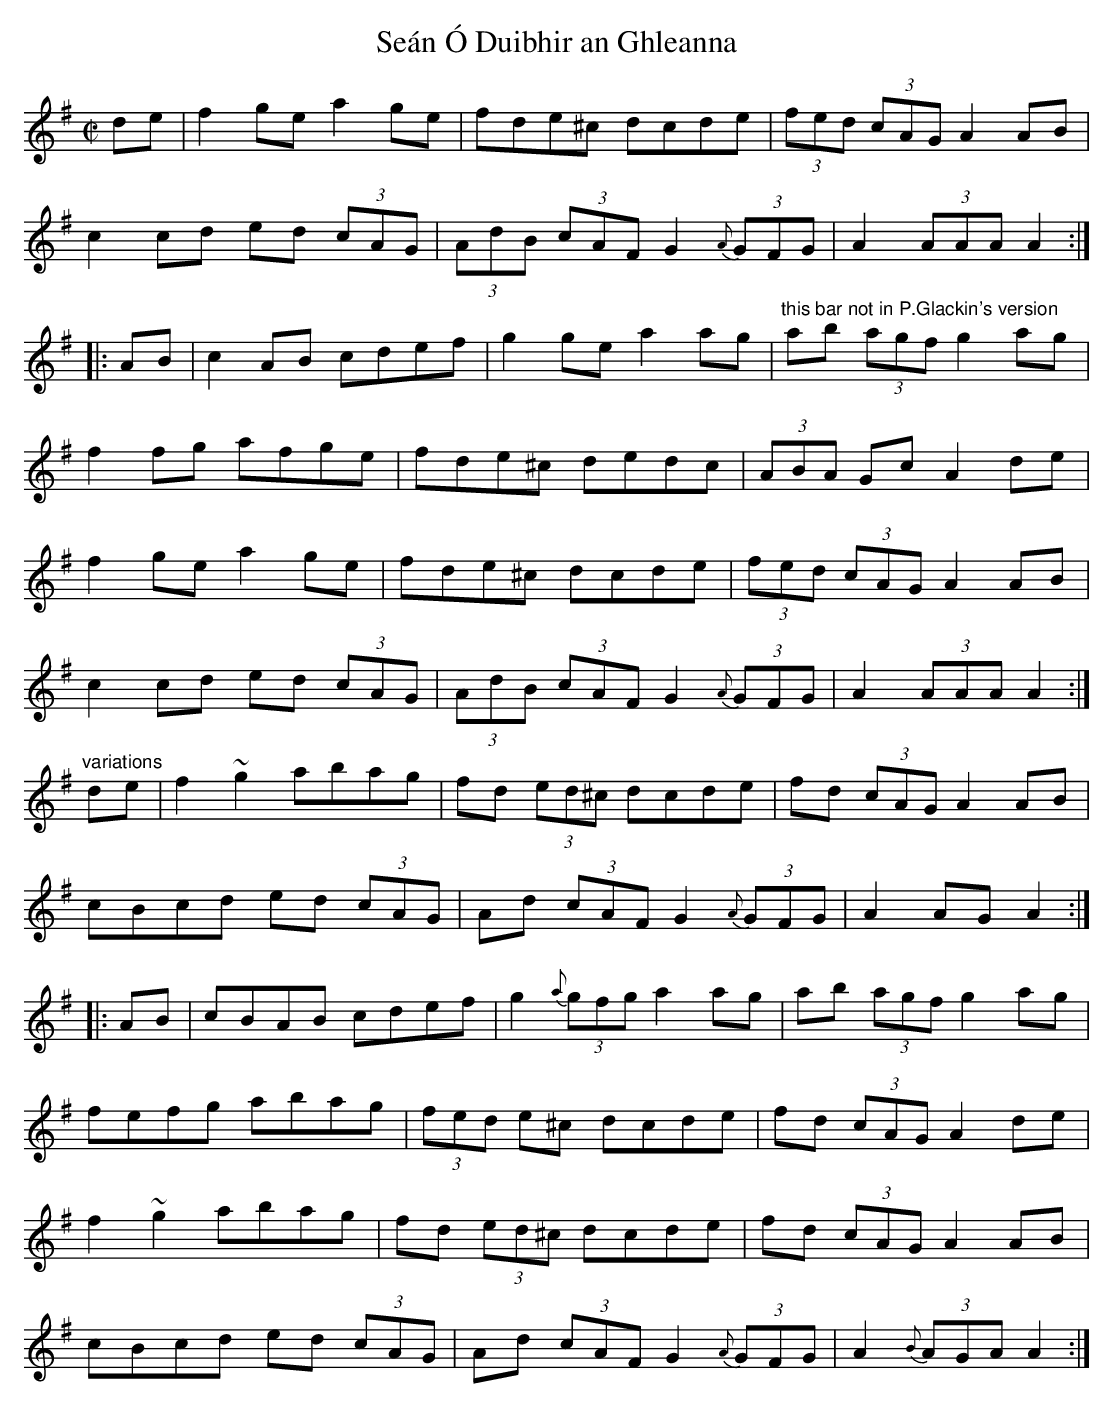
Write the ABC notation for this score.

X:1
T:Se\'an \'O Duibhir an Ghleanna
M:C|
K:Dmix
de|f2ge a2ge|fde^c dcde|(3fed (3cAG A2AB|
c2cd ed (3cAG|(3AdB (3cAF G2 {A}(3GFG|A2 (3AAA A2:|
|:AB|c2AB cdef|g2ge a2ag|"this bar not in P.Glackin's version"ab (3agf g2ag|
f2fg afge|fde^c dedc|(3ABA Gc A2de|
f2ge a2ge|fde^c dcde|(3fed (3cAG A2AB|
c2cd ed (3cAG|(3AdB (3cAF G2 {A}(3GFG|A2 (3AAA A2:|
"variations"
de|f2~g2 abag|fd (3ed^c dcde|fd (3cAG A2AB|
cBcd ed (3cAG|Ad (3cAF G2 {A}(3GFG|A2AG A2:|
|:AB|cBAB cdef|g2 {a}(3gfg a2ag|ab (3agf g2ag|
fefg abag|(3fed e^c dcde|fd (3cAG A2de|
f2~g2 abag|fd (3ed^c dcde|fd (3cAG A2AB|
cBcd ed (3cAG|Ad (3cAF G2 {A}(3GFG|A2 {B}(3AGA A2:|
